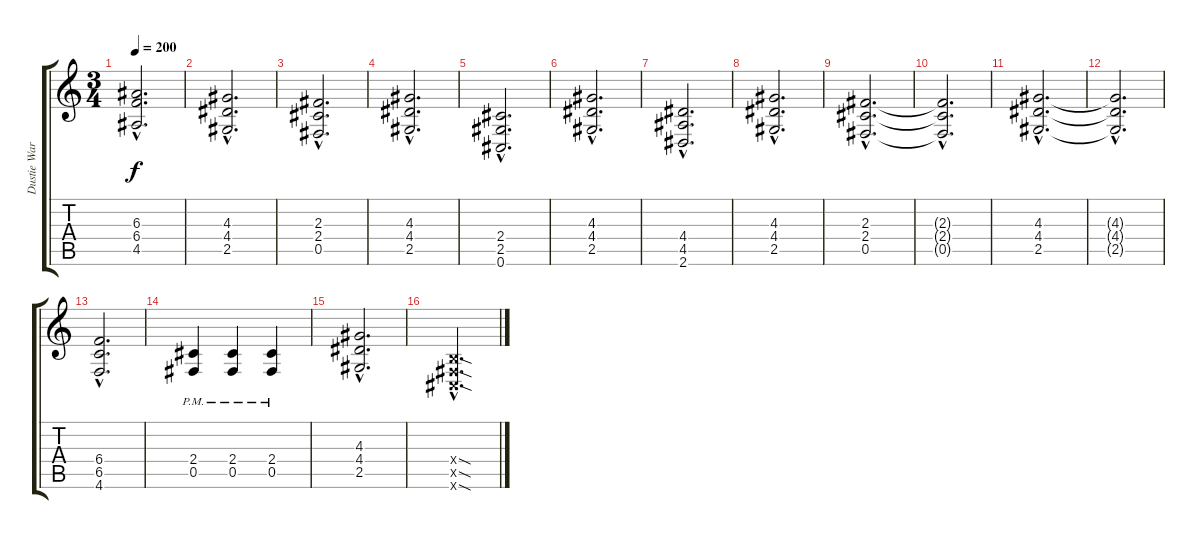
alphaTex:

\track ("Dustie Waring Rhythm Gtr." "Dustie War") {instrument distortionguitar}
\staff {score tabs}
\tuning (Db4 Ab3 E3 B2 Gb2 Db2) {hide}
\ts (3 4)
\tempo 200
\clef g2
\ks c
(6.3{hac} 6.4{hac} 4.5{hac}).2{d dy f} |
(4.3{hac} 4.4{hac} 2.5{hac}).2{d} |
(2.3{hac} 2.4{hac} 0.5{hac}).2{d} |
(4.3{hac} 4.4{hac} 2.5{hac}).2{d} |
(2.4{hac} 2.5{hac} 0.6{hac}).2{d} |
(4.3{hac} 4.4{hac} 2.5{hac}).2{d} |
(4.4{hac} 4.5{hac} 2.6{hac}).2{d} |
(4.3{hac} 4.4{hac} 2.5{hac}).2{d} |
(2.3{hac} 2.4{hac} 0.5{hac}).2{d} |
(2.3{hac t} 2.4{hac t} 0.5{hac t}).2{d} |
(4.3{hac} 4.4{hac} 2.5{hac}).2{d} |
(4.3{hac t} 4.4{hac t} 2.5{hac t}).2{d} |
(6.4{hac} 6.5{hac} 4.6{hac}).2{d} |
(2.4{pm} 0.5{pm}).4 (2.4{pm} 0.5{pm}).4 (2.4{pm} 0.5{pm}).4 |
(4.3{hac} 4.4{hac} 2.5{hac}).2{d} |
(0.4{sod hac x} 0.5{sod hac x} 0.6{sod hac x}).2{d}
